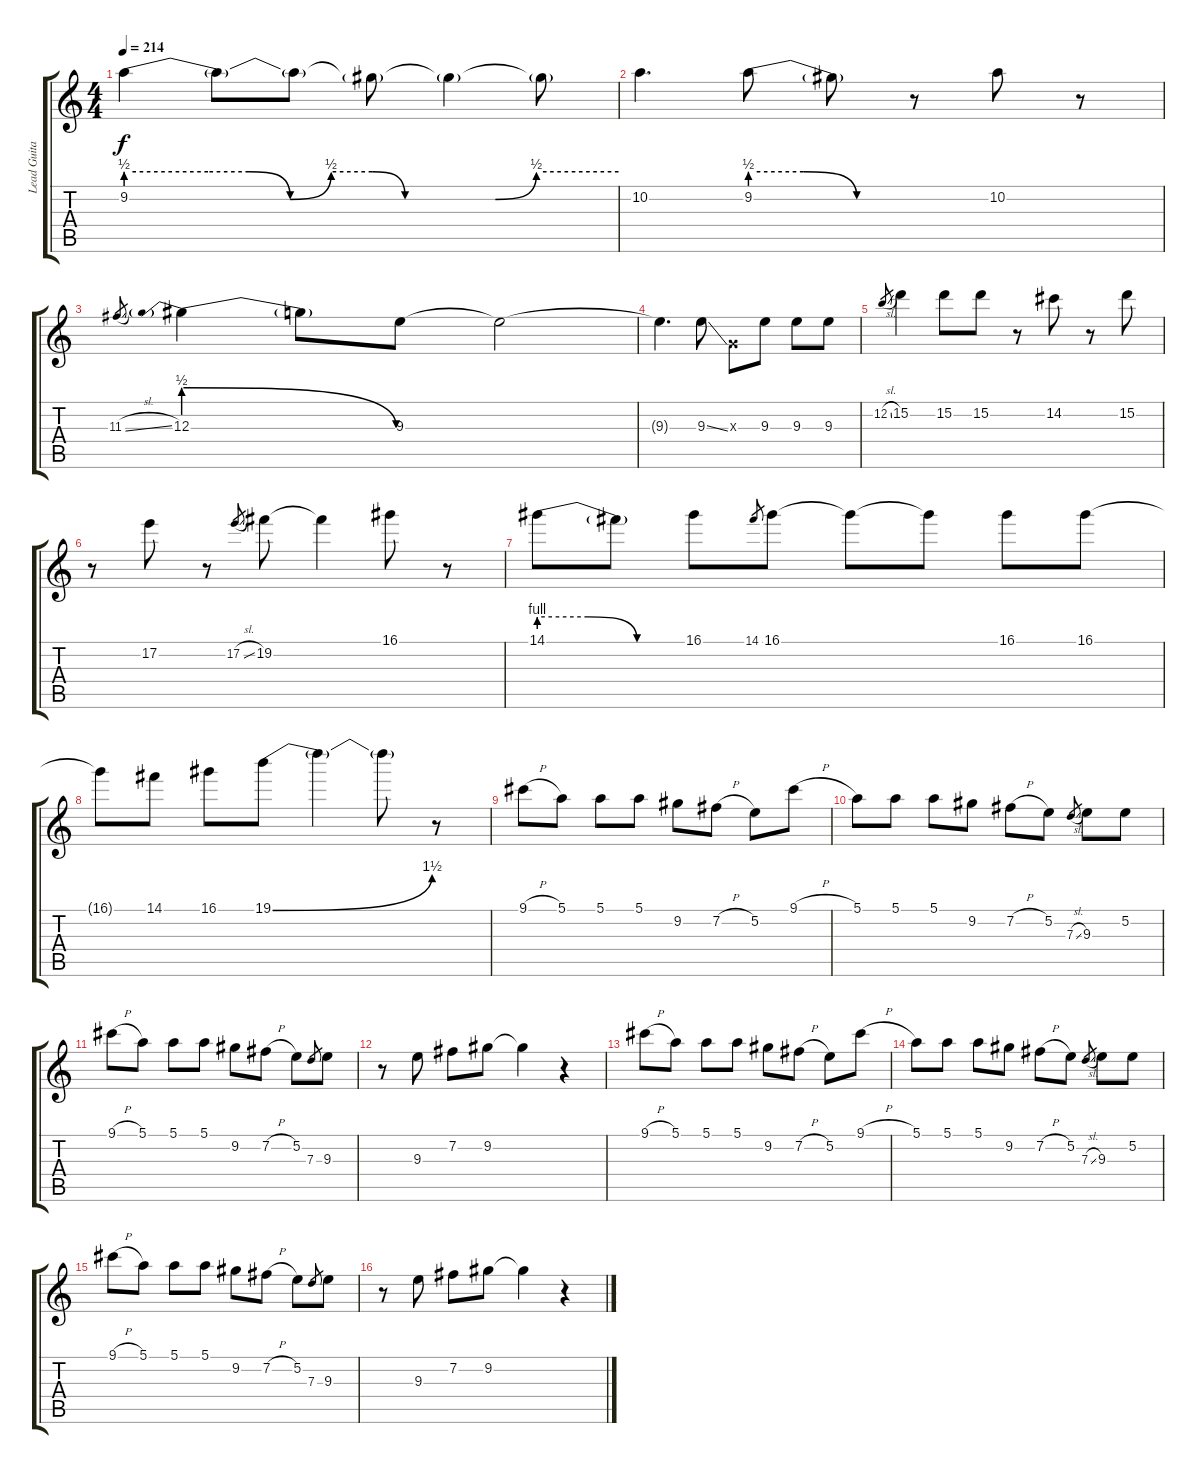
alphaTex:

\track ("Lead Guitar" "Lead Guita") {instrument overdrivenguitar}
\staff {score tabs}
\tuning (E4 B3 G3 D3 A2 E2) {hide}
\ts (4 4)
\tempo 214
\clef g2
\ks c
9.2{be (custom 0 2 10 2 15 2 20 0 25 2 30 2 34 0 40 0 45 0 50 2 60 2)}.4{dy f} 9.2{t}.8 9.2{t}.8 9.2{t}.8 9.2{t}.4 9.2{t}.8 |
10.2.4{d} 9.2{be (custom 0 2 20 2 40 0 60 0)}.8 9.2{t}.8 r.8 10.2.8 r.8 |
11.3{sl}.8{gr} 12.3{be (prebendrelease 0 2 60 0)}.4 12.3{t}.8 9.3.8 9.3{t}.2 |
9.3{t}.4{d} 9.3{ss}.8 0.3{x}.8 9.3.8 9.3.8 9.3.8 |
12.2{sl}.8{gr} 15.2.4 15.2.8 15.2.8 r.8 14.2.8 r.8 15.2.8 |
r.8 17.2.8 r.8 17.2{sl}.8{gr} 19.2.8 19.2{t}.4 16.1.8 r.8 |
14.1{be (custom 0 4 20 4 40 0 60 0)}.8 14.1{t}.8 16.1.8 14.1.8{gr} 16.1.8 16.1{t}.8 16.1{t}.8 16.1.8 16.1.8 |
16.1{t}.8 14.1.8 16.1.8 19.1{be (bend 0 0 60 6)}.8 19.1{t}.4 19.1{t}.8 r.8 |
9.1{h}.8 5.1.8 5.1.8 5.1.8 9.2.8 7.2{h}.8 5.2.8 9.1{h}.8 |
5.1.8 5.1.8 5.1.8 9.2.8 7.2{h}.8 5.2.8 7.3{sl}.8{gr} 9.3.8 5.2.8 |
9.1{h}.8 5.1.8 5.1.8 5.1.8 9.2.8 7.2{h}.8 5.2.8 7.3.8{gr} 9.3.8 |
r.8 9.3.8 7.2.8 9.2.8 9.2{t}.4 r.4 |
9.1{h}.8 5.1.8 5.1.8 5.1.8 9.2.8 7.2{h}.8 5.2.8 9.1{h}.8 |
5.1.8 5.1.8 5.1.8 9.2.8 7.2{h}.8 5.2.8 7.3{sl}.8{gr} 9.3.8 5.2.8 |
9.1{h}.8 5.1.8 5.1.8 5.1.8 9.2.8 7.2{h}.8 5.2.8 7.3.8{gr} 9.3.8 |
r.8 9.3.8 7.2.8 9.2.8 9.2{t}.4 r.4
